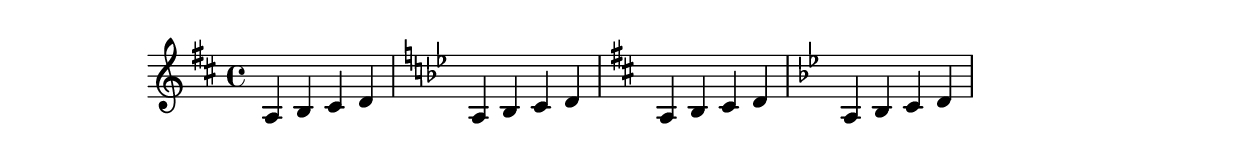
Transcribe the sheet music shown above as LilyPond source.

%% Do not edit this file; it is automatically
%% generated from LSR http://lsr.dsi.unimi.it
%% This file is in the public domain.
\version "2.13.16"

\header {
  lsrtags = "pitches"

%% Translation of GIT committish: 5a7301fc350ffc3ab5bd3a2084c91666c9e9a549
doctitlees = "Evitar que se impriman becuadros cuando cambia la armadura"

texidoces = "

Cuando cambia la armadura de la tonalidad, se imprimen becuadros
automáticamente para cancelar las alteraciones de las armaduras
anteriores.  Esto se puede evitar estableciendo al valor @qq{falso} la
propiedad @code{printKeyCancellation} del contexto @code{Staff}.

"

%% Translation of GIT committish: 0a868be38a775ecb1ef935b079000cebbc64de40
doctitlede = "Auflösungzeichen nicht setzen wenn die Tonart wechselt"

texidocde = "
Wenn die Tonart wechselt, werden automatisch Auflösungszeichen ausgegeben,
um Versetzungszeichen der vorherigen Tonart aufzulösen.  Das kann
verhindert werden, indem die @code{printKeyCancellation}-Eigenschaft
im @code{Staff}-Kontext auf \"false\" gesetzt wird.
"
%% Translation of GIT committish: 58a29969da425eaf424946f4119e601545fb7a7e
  texidocfr = "
Après un changement de tonalité, un bécarre est imprimé pour annuler
toute altération précédente.  Ceci peut être supprimé en réglant à
@code{\"false\"} la propriété @code{printKeyCancellation} du contexte
@code{Staff}.

"

  doctitlefr = "Suppression des bécarres superflus après un changement de
tonalité"

  texidoc = "
When the key signature changes, natural signs are automatically printed
to cancel any accidentals from previous key signatures.  This may be
prevented by setting to @code{f} the @code{printKeyCancellation}
property in the @code{Staff} context.

"
  doctitle = "Preventing natural signs from being printed when the key signature changes"
} % begin verbatim

\relative c' {
  \key d \major
  a4 b cis d
  \key g \minor
  a4 bes c d
  \set Staff.printKeyCancellation = ##f
  \key d \major
  a4 b cis d
  \key g \minor
  a4 bes c d
}

